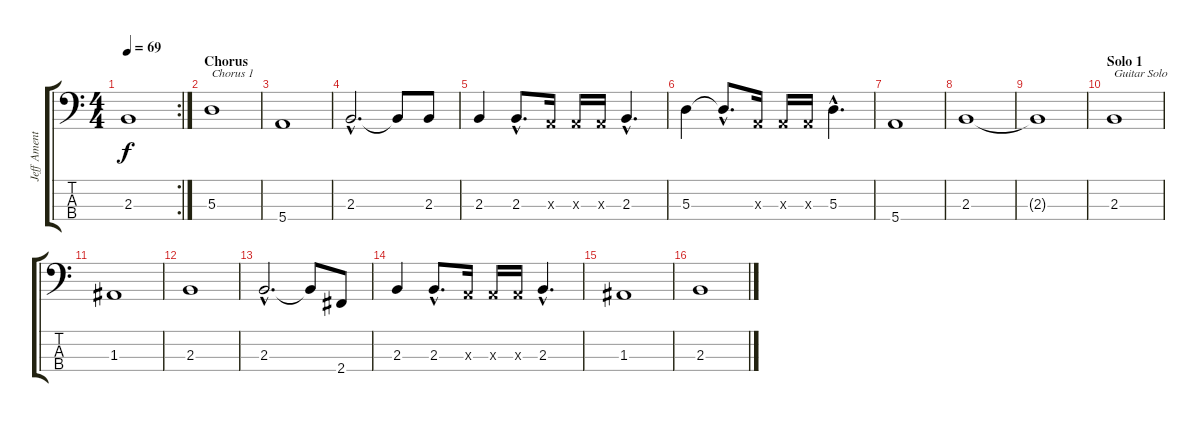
\track ("Jeff Ament" "Jeff Ament") {instrument fretlessbass}
\staff {score tabs}
\tuning (G2 D2 A1 E1) {hide}
\rc 2
\ts (4 4)
\tempo 69
\clef f4
\ks c
2.3.1{dy f} |
\section ("" "Chorus")
5.3.1{txt "Chorus 1"} |
5.4.1 |
2.3{hac}.2{d} 2.3{t}.8 2.3.8 |
2.3.4 2.3{hac}.8{d} 0.3{x}.16 0.3{x}.16 0.3{x}.16 2.3{hac}.4{d} |
5.3.4 5.3{hac t}.8{d} 0.3{x}.16 0.3{x}.16 0.3{x}.16 5.3{hac}.4{d} |
5.4.1 |
2.3.1 |
2.3{t}.1 |
\section ("" "Solo 1")
2.3.1{txt "Guitar Solo"} |
1.3.1 |
2.3.1 |
2.3{hac}.2{d} 2.3{t}.8 2.4.8 |
2.3.4 2.3{hac}.8{d} 0.3{x}.16 0.3{x}.16 0.3{x}.16 2.3{hac}.4{d} |
1.3.1 |
2.3.1
